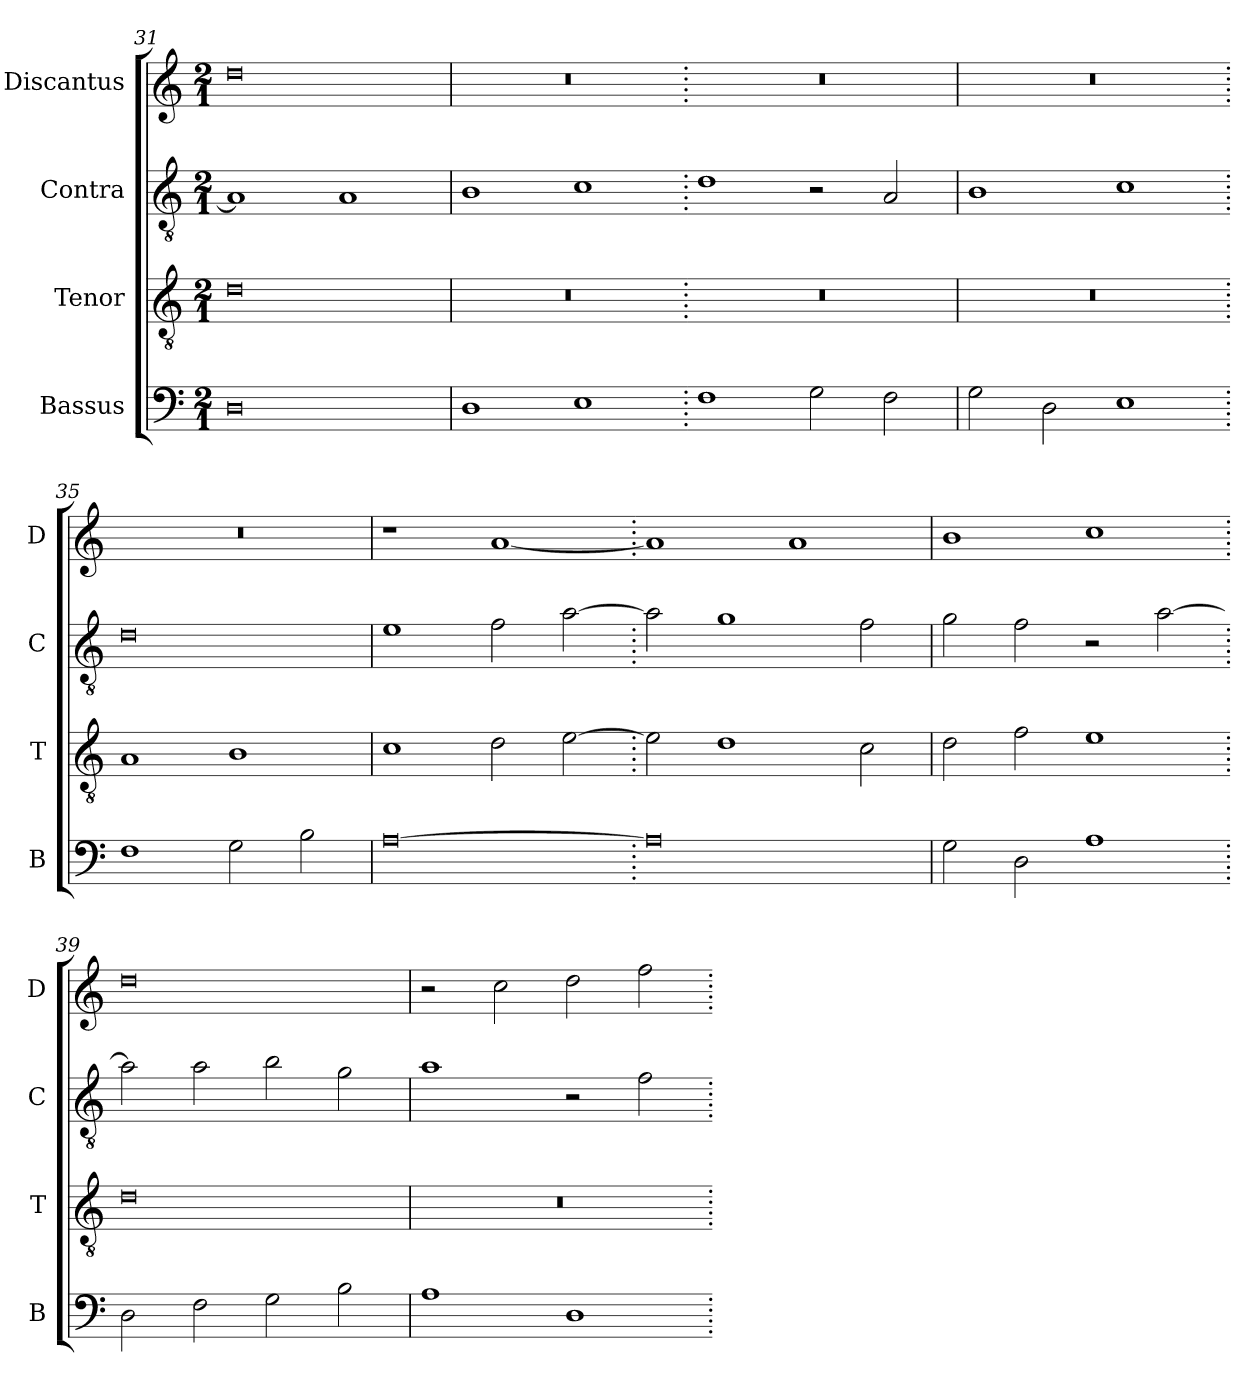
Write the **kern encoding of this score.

**kern	**kern	**kern	**kern
*part4	*part3	*part2	*part1
*staff4	*staff3	*staff2	*staff1
*I"Bassus	*I"Tenor	*I"Contra	*I"Discantus
*I'B	*I'T	*I'C	*I'D
*clefF4	*clefGv2	*clefGv2	*clefG2
*k[]	*k[]	*k[]	*k[]
*M2/1	*M2/1	*M2/1	*M2/1
=31	=31	=31	=31
0D	0d	1A]	0dd
.	.	1A	.
=32	=32	=32	=32
1D	0r	1B	0r
1E	.	1c	.
=33.	=33.	=33.	=33.
1F	0r	1d	0r
2G\	.	2r	.
2F\	.	2A/	.
=34	=34	=34	=34
2G\	0r	1B	0r
2D\	.	.	.
1E	.	1c	.
=35.	=35.	=35.	=35.
1F	1A	0d	0r
2G\	1B	.	.
2B\	.	.	.
=36	=36	=36	=36
[0A	1c	1e	1r
.	2d\	2f\	[1a
.	[2e\	[2a\	.
=37.	=37.	=37.	=37.
0A]	2e\]	2a\]	1a]
.	1d	1g	.
.	.	.	1a
.	2c\	2f\	.
=38	=38	=38	=38
2G\	2d\	2g\	1b
2D\	2f\	2f\	.
1A	1e	2r	1cc
.	.	[2a\	.
=39.	=39.	=39.	=39.
2D\	0d	2a\]	0dd
2F\	.	2a\	.
2G\	.	2b\	.
2B\	.	2g\	.
=40	=40	=40	=40
1A	0r	1a	2r
.	.	.	2cc\
1D	.	2r	2dd\
.	.	2f\	2ff\
=.	=.	=.	=.
*-	*-	*-	*-
